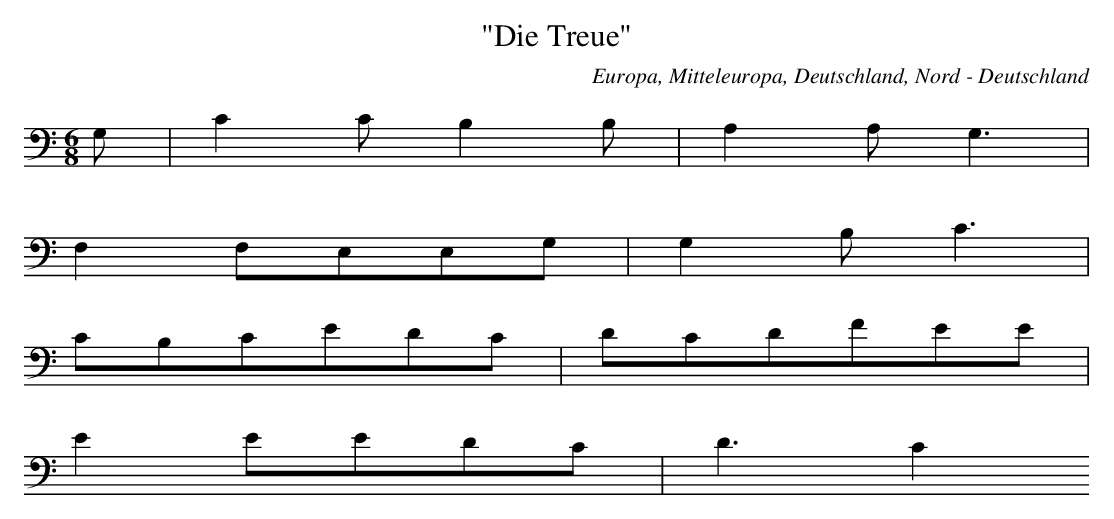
X:1
T: "Die Treue"
O: Europa, Mitteleuropa, Deutschland, Nord - Deutschland
M: 6/8
L: 1/8
K: C
G, | C2CB,2B, | A,2A,G,3 |
F,2F,E,E,G, | G,2B,C3 |
CB,CEDC | DCDFEE |
E2EEDC | D3C2
